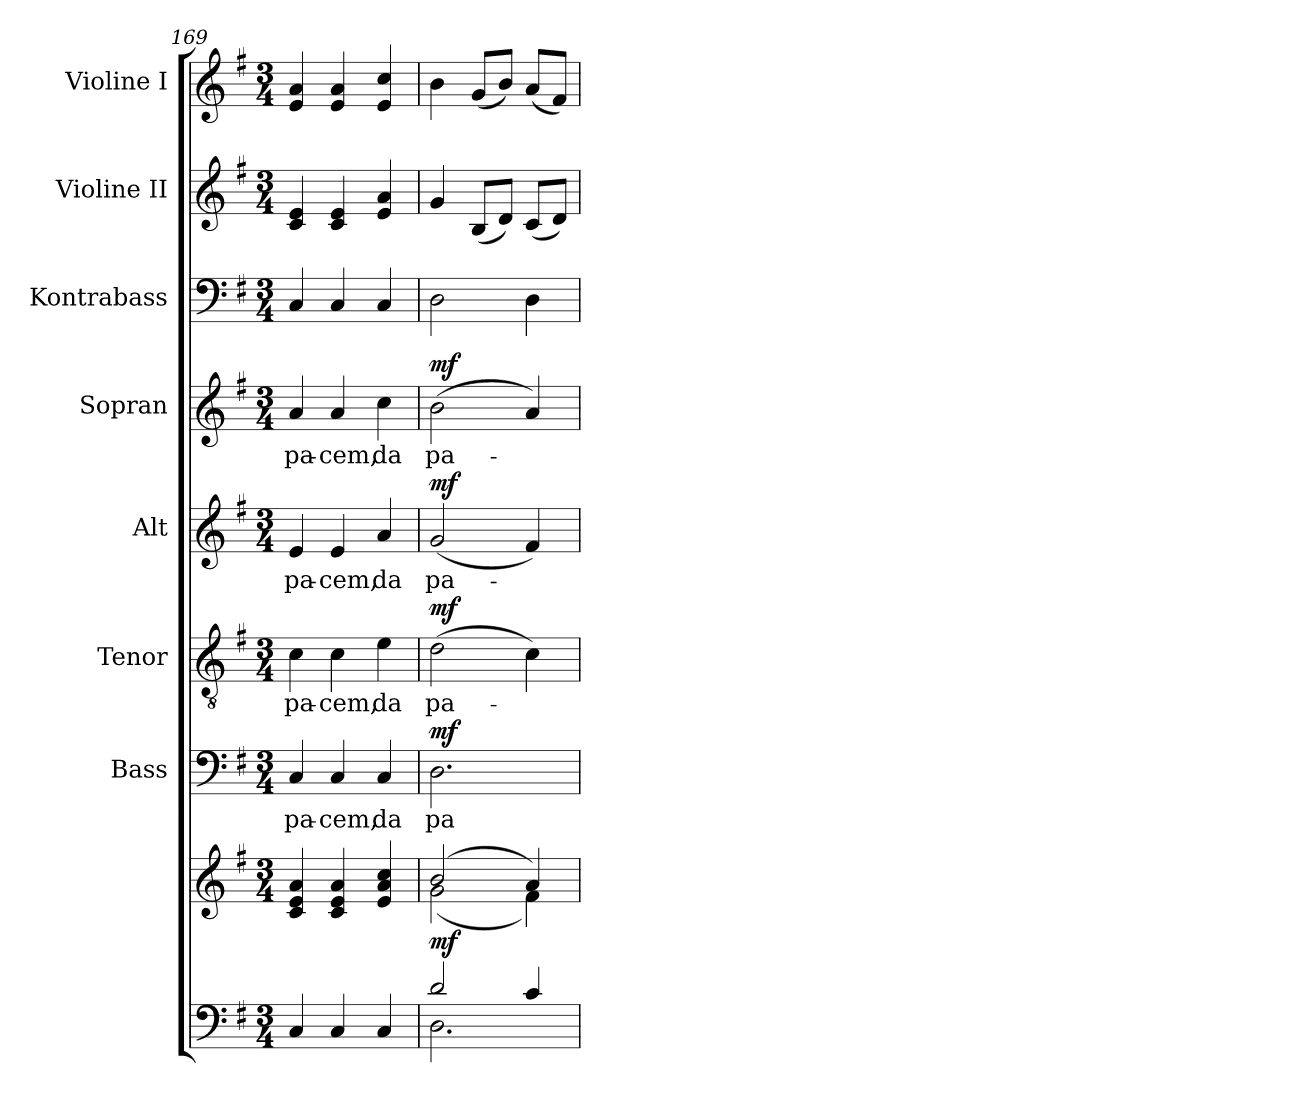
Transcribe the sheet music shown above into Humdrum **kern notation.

**kern	**kern	**dynam	**kern	**text	**dynam	**kern	**text	**dynam	**kern	**text	**dynam	**kern	**text	**dynam	**kern	**kern	**kern
*part8	*part8	*part8	*part7	*part7	*part7	*part6	*part6	*part6	*part5	*part5	*part5	*part4	*part4	*part4	*part3	*part2	*part1
*staff9	*staff8	*staff8/9	*staff7	*staff7	*staff7	*staff6	*staff6	*staff6	*staff5	*staff5	*staff5	*staff4	*staff4	*staff4	*staff3	*staff2	*staff1
*	*	*	*I"Bass	*	*	*I"Tenor	*	*	*I"Alt	*	*	*I"Sopran	*	*	*I"Kontrabass	*I"Violine II	*I"Violine I
*	*	*	*I'B.	*	*	*I'T.	*	*	*I'A.	*	*	*I'S.	*	*	*I'Kb.	*I'Vl. II	*I'Vl. I
*clefF4	*clefG2	*	*clefF4	*	*	*clefGv2	*	*	*clefG2	*	*	*clefG2	*	*	*clefF4	*clefG2	*clefG2
*	*	*	*	*	*	*	*	*	*	*	*	*	*	*	*ITrd7c12	*	*
*k[f#]	*k[f#]	*	*k[f#]	*	*	*k[f#]	*	*	*k[f#]	*	*	*k[f#]	*	*	*k[f#]	*k[f#]	*k[f#]
*G:	*G:	*	*G:	*	*	*G:	*	*	*G:	*	*	*G:	*	*	*G:	*G:	*G:
*M3/4	*M3/4	*	*M3/4	*	*	*M3/4	*	*	*M3/4	*	*	*M3/4	*	*	*M3/4	*M3/4	*M3/4
=169	=169	=169	=169	=169	=169	=169	=169	=169	=169	=169	=169	=169	=169	=169	=169	=169	=169
!	!	!	!	!LO:LY:b	!	!	!LO:LY:b	!	!	!LO:LY:b	!	!	!LO:LY:b	!	!	!	!
4C/	4c/ 4e/ 4a/	.	4C/	pa-	.	4c\	pa-	.	4e/	pa-	.	4a/	pa-	.	4CC/	4c/ 4e/	4e/ 4a/
!	!	!	!	!LO:LY:b	!	!	!LO:LY:b	!	!	!LO:LY:b	!	!	!LO:LY:b	!	!	!	!
4C/	4c/ 4e/ 4a/	.	4C/	-cem,	.	4c\	-cem,	.	4e/	-cem,	.	4a/	-cem,	.	4CC/	4c/ 4e/	4e/ 4a/
!	!	!	!	!LO:LY:b	!	!	!LO:LY:b	!	!	!LO:LY:b	!	!	!LO:LY:b	!	!	!	!
4C/	4e/ 4a/ 4cc/	.	4C/	da	.	4e\	da	.	4a/	da	.	4cc\	da	.	4CC/	4e/ 4a/	4e/ 4cc/
=170	=170	=170	=170	=170	=170	=170	=170	=170	=170	=170	=170	=170	=170	=170	=170	=170	=170
*^	*^	*	*	*	*	*	*	*	*	*	*	*	*	*	*	*	*
!	!	!	!	!LO:DY:b	!	!LO:LY:b	!LO:DY:a	!	!LO:LY:b	!LO:DY:a	!	!LO:LY:b	!LO:DY:a	!	!LO:LY:b	!LO:DY:a	!	!	!
2d/	2.D\	(2b/	(<2g\	mf	2.D\	pa-	mf	(>2d\	pa-	mf	(<2g/	pa-	mf	(>2b\	pa-	mf	2DD\	4g/	4b\
.	.	.	.	.	.	.	.	.	.	.	.	.	.	.	.	.	.	(<8B/L	(<8g/L
.	.	.	.	.	.	.	.	.	.	.	.	.	.	.	.	.	.	8d/J)	8b/J)
4c/	.	4a/)	4f#\)	.	.	.	.	4c\)	.	.	4f#/)	.	.	4a/)	.	.	4DD\	(<8c/L	(<8a/L
.	.	.	.	.	.	.	.	.	.	.	.	.	.	.	.	.	.	8d/J)	8f#/J)
*v	*v	*	*	*	*	*	*	*	*	*	*	*	*	*	*	*	*	*	*
*	*v	*v	*	*	*	*	*	*	*	*	*	*	*	*	*	*	*	*
=	=	=	=	=	=	=	=	=	=	=	=	=	=	=	=	=	=
*-	*-	*-	*-	*-	*-	*-	*-	*-	*-	*-	*-	*-	*-	*-	*-	*-	*-
